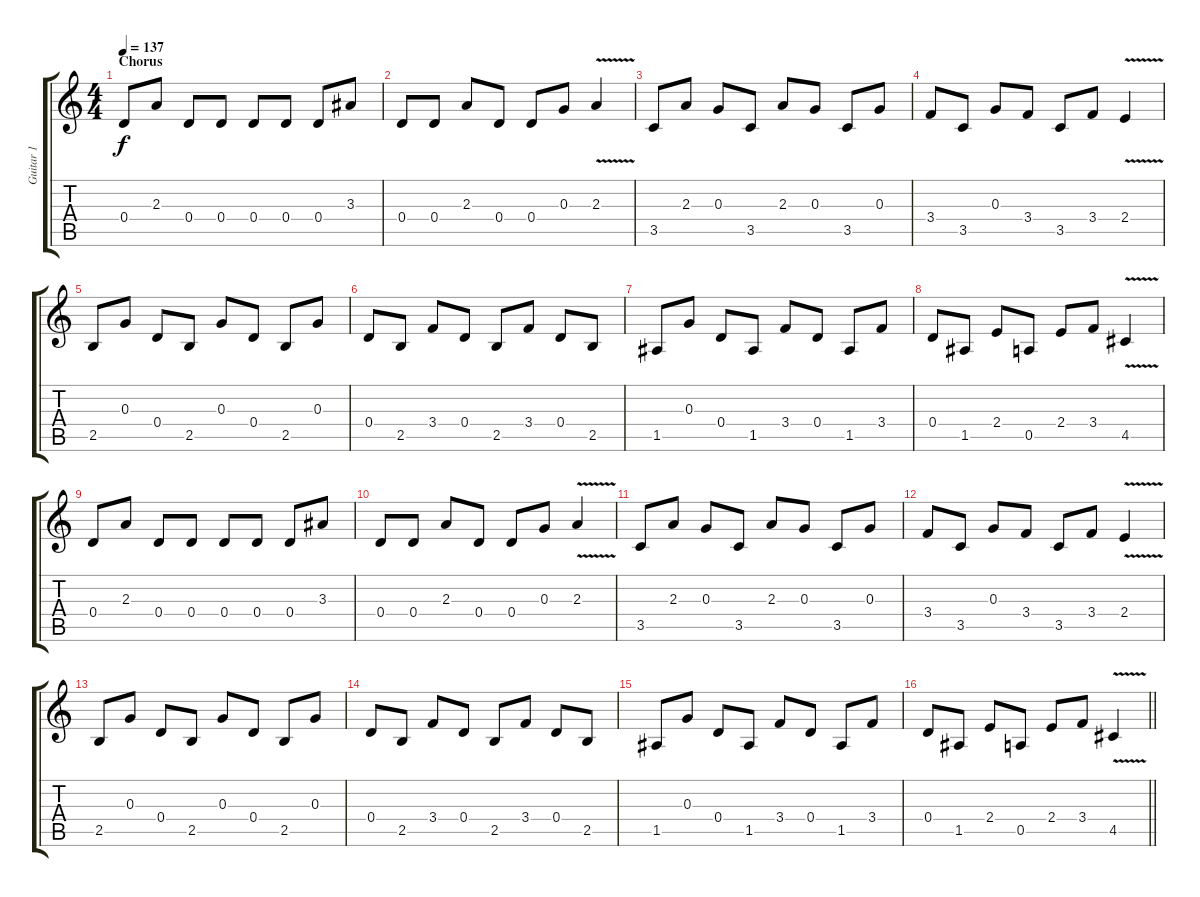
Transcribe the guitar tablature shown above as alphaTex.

\track ("Guitar 1" "Guitar 1") {instrument distortionguitar}
\staff {score tabs}
\tuning (E4 B3 G3 D3 A2 D2) {hide}
\ts (4 4)
\section ("" "Chorus")
\tempo 137
\clef g2
\ks c
0.4.8{dy f} 2.3.8 0.4.8 0.4.8 0.4.8 0.4.8 0.4.8 3.3.8 |
0.4.8 0.4.8 2.3.8 0.4.8 0.4.8 0.3.8 2.3{v}.4 |
3.5.8 2.3.8 0.3.8 3.5.8 2.3.8 0.3.8 3.5.8 0.3.8 |
3.4.8 3.5.8 0.3.8 3.4.8 3.5.8 3.4.8 2.4{v}.4 |
2.5.8 0.3.8 0.4.8 2.5.8 0.3.8 0.4.8 2.5.8 0.3.8 |
0.4.8 2.5.8 3.4.8 0.4.8 2.5.8 3.4.8 0.4.8 2.5.8 |
1.5.8 0.3.8 0.4.8 1.5.8 3.4.8 0.4.8 1.5.8 3.4.8 |
0.4.8 1.5.8 2.4.8 0.5.8 2.4.8 3.4.8 4.5{v}.4 |
0.4.8 2.3.8 0.4.8 0.4.8 0.4.8 0.4.8 0.4.8 3.3.8 |
0.4.8 0.4.8 2.3.8 0.4.8 0.4.8 0.3.8 2.3{v}.4 |
3.5.8 2.3.8 0.3.8 3.5.8 2.3.8 0.3.8 3.5.8 0.3.8 |
3.4.8 3.5.8 0.3.8 3.4.8 3.5.8 3.4.8 2.4{v}.4 |
2.5.8 0.3.8 0.4.8 2.5.8 0.3.8 0.4.8 2.5.8 0.3.8 |
0.4.8 2.5.8 3.4.8 0.4.8 2.5.8 3.4.8 0.4.8 2.5.8 |
1.5.8 0.3.8 0.4.8 1.5.8 3.4.8 0.4.8 1.5.8 3.4.8 |
\barLineRight lightlight
0.4.8 1.5.8 2.4.8 0.5.8 2.4.8 3.4.8 4.5{v}.4
